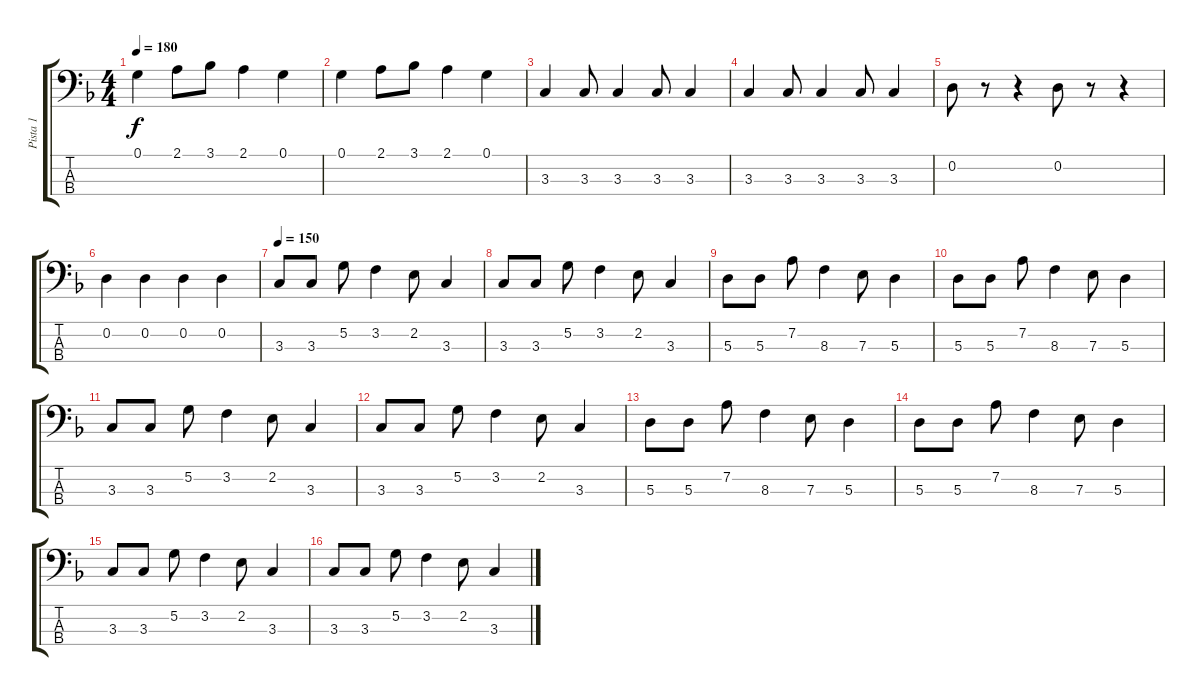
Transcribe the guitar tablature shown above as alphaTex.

\track ("Pista 1" "Pista 1") {instrument electricbassfinger}
\staff {score tabs}
\tuning (G2 D2 A1 E1) {hide}
\ts (4 4)
\tempo 180
\clef f4
\ks dminor
0.1.4{dy f} 2.1.8 3.1.8 2.1.4 0.1.4 |
0.1.4 2.1.8 3.1.8 2.1.4 0.1.4 |
3.3.4 3.3.8 3.3.4 3.3.8 3.3.4 |
3.3.4 3.3.8 3.3.4 3.3.8 3.3.4 |
0.2.8 r.8 r.4 0.2.8 r.8 r.4 |
0.2.4 0.2.4 0.2.4 0.2.4 |
\tempo 150
3.3.8 3.3.8 5.2.8 3.2.4 2.2.8 3.3.4 |
3.3.8 3.3.8 5.2.8 3.2.4 2.2.8 3.3.4 |
5.3.8 5.3.8 7.2.8 8.3.4 7.3.8 5.3.4 |
5.3.8 5.3.8 7.2.8 8.3.4 7.3.8 5.3.4 |
3.3.8 3.3.8 5.2.8 3.2.4 2.2.8 3.3.4 |
3.3.8 3.3.8 5.2.8 3.2.4 2.2.8 3.3.4 |
5.3.8 5.3.8 7.2.8 8.3.4 7.3.8 5.3.4 |
5.3.8 5.3.8 7.2.8 8.3.4 7.3.8 5.3.4 |
3.3.8 3.3.8 5.2.8 3.2.4 2.2.8 3.3.4 |
3.3.8 3.3.8 5.2.8 3.2.4 2.2.8 3.3.4
